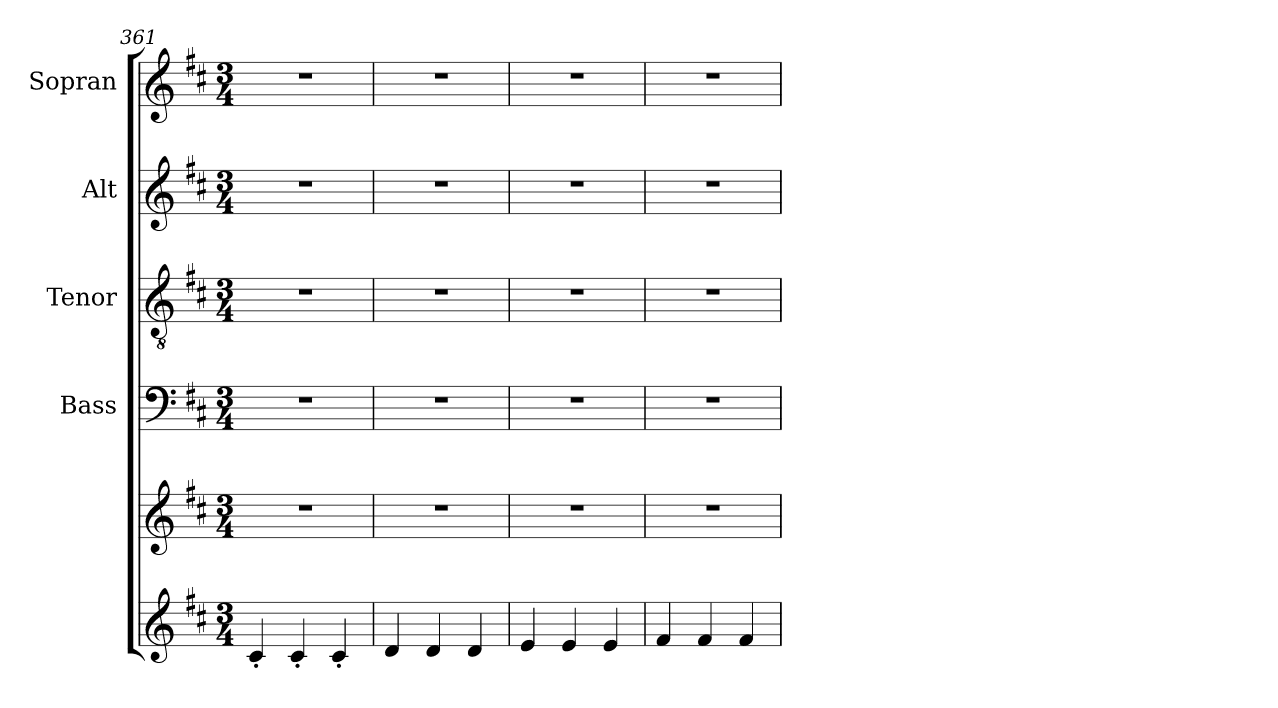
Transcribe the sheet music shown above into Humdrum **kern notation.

**kern	**kern	**kern	**kern	**kern	**kern
*part5	*part5	*part4	*part3	*part2	*part1
*staff6	*staff5	*staff4	*staff3	*staff2	*staff1
*	*	*I"Bass	*I"Tenor	*I"Alt	*I"Sopran
*	*	*I'B.	*I'T.	*I'A.	*I'S.
*clefG2	*clefG2	*clefF4	*clefGv2	*clefG2	*clefG2
*k[f#c#]	*k[f#c#]	*k[f#c#]	*k[f#c#]	*k[f#c#]	*k[f#c#]
*D:	*D:	*D:	*D:	*D:	*D:
*M3/4	*M3/4	*M3/4	*M3/4	*M3/4	*M3/4
=361	=361	=361	=361	=361	=361
4c#'</	2.r	2.r	2.r	2.r	2.r
4c#'</	.	.	.	.	.
4c#'</	.	.	.	.	.
=362	=362	=362	=362	=362	=362
4d/	2.r	2.r	2.r	2.r	2.r
4d/	.	.	.	.	.
4d/	.	.	.	.	.
=363	=363	=363	=363	=363	=363
4e/	2.r	2.r	2.r	2.r	2.r
4e/	.	.	.	.	.
4e/	.	.	.	.	.
=364	=364	=364	=364	=364	=364
4f#/	2.r	2.r	2.r	2.r	2.r
4f#/	.	.	.	.	.
4f#/	.	.	.	.	.
=	=	=	=	=	=
*-	*-	*-	*-	*-	*-
